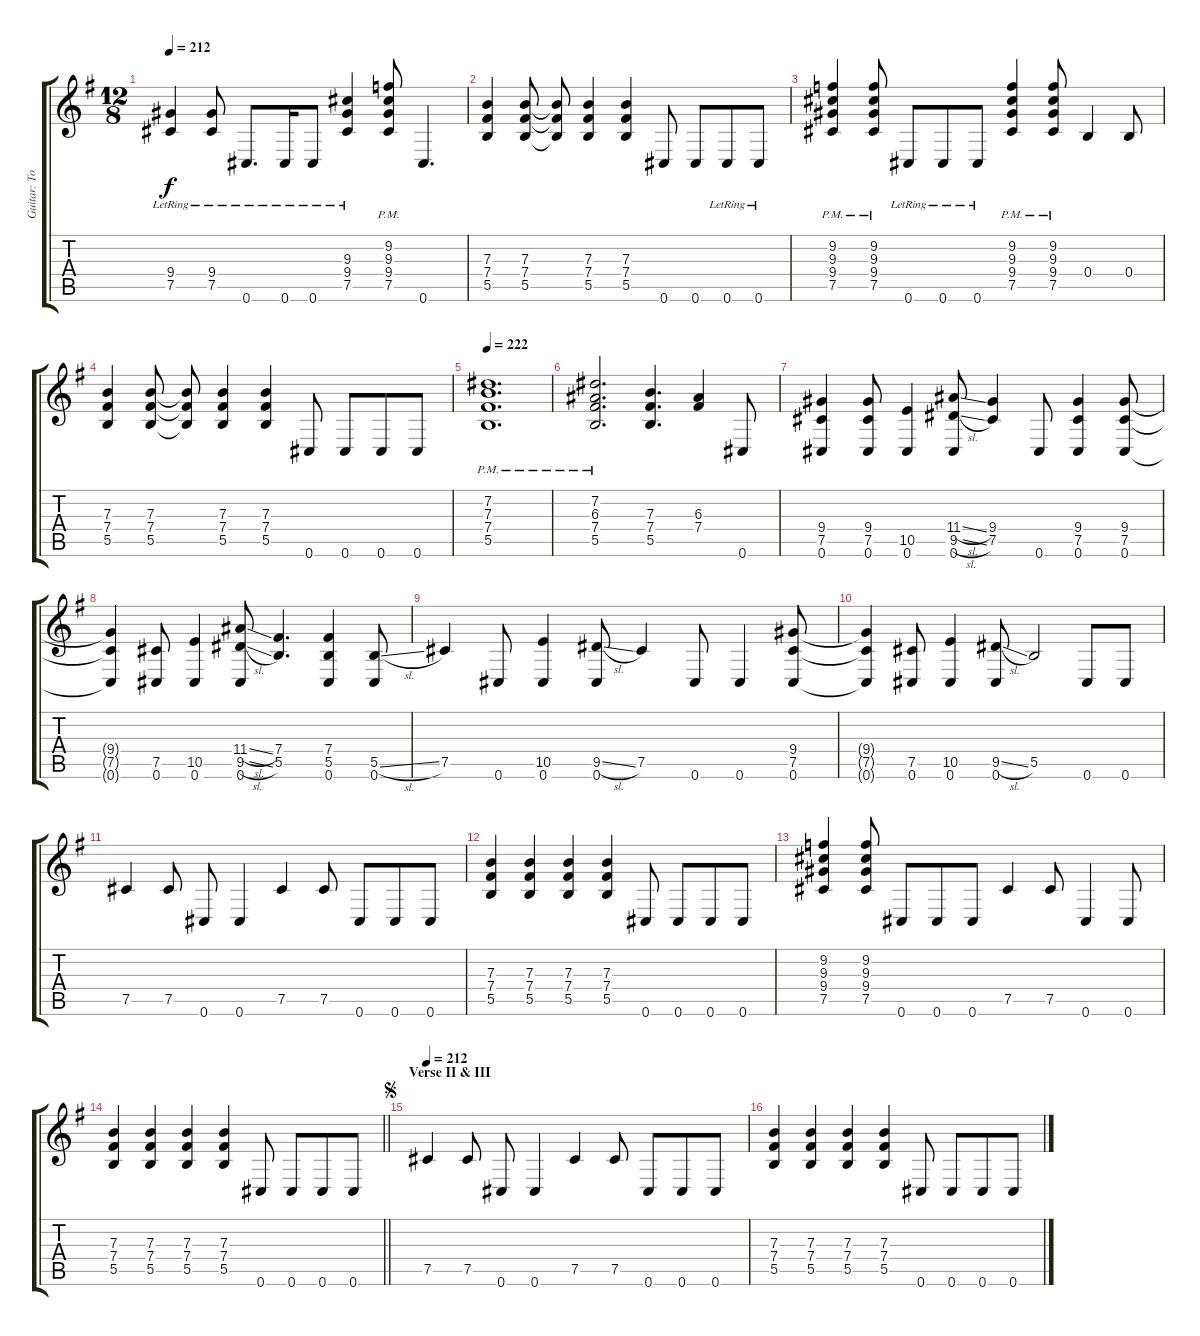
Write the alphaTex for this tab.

\track ("Guitar: Tony" "Guitar: To") {instrument distortionguitar}
\staff {score tabs}
\tuning (Db4 Ab3 E3 B2 Gb2 Db2) {hide}
\ts (12 8)
\tempo 212
\clef g2
\ks g
(9.4{lr} 7.5{lr}).4{dy f} (9.4{lr} 7.5{lr}).8 0.6{lr}.8{d} 0.6{lr}.16 0.6{lr}.8 (9.3{lr} 9.4{lr} 7.5{lr}).4 (9.2{pm} 9.3 9.4 7.5).8 0.6.4{d} |
(7.3 7.4 5.5).4 (7.3 7.4 5.5).8 (7.3{t} 7.4{t} 5.5{t}).8 (7.3 7.4 5.5).4 (7.3 7.4 5.5).4 0.6.8 0.6.8 0.6{lr}.8 0.6{lr}.8 |
(9.2{pm} 9.3 9.4 7.5).4 (9.2{pm} 9.3 9.4 7.5).8 0.6{lr}.8 0.6{lr}.8 0.6{lr}.8 (9.2{pm} 9.3 9.4 7.5).4 (9.2{pm} 9.3 9.4 7.5).8 0.4.4 0.4.8 |
(7.3 7.4 5.5).4 (7.3 7.4 5.5).8 (7.3{t} 7.4{t} 5.5{t}).8 (7.3 7.4 5.5).4 (7.3 7.4 5.5).4 0.6.8 0.6.8 0.6.8 0.6.8 |
\tempo 222
(7.2{pm} 7.3 7.4 5.5).1{d} |
(7.2{pm} 6.3 7.4 5.5).2{d} (7.3 7.4 5.5).4{d} (6.3 7.4).4 0.6.8 |
(9.4 7.5 0.6).4 (9.4 7.5 0.6).8 (10.5 0.6).4 (11.4{sl} 9.5{sl} 0.6).8 (9.4 7.5).4 0.6.8 (9.4 7.5 0.6).4 (9.4 7.5 0.6).8 |
(9.4{t} 7.5{t} 0.6{t}).4 (7.5 0.6).8 (10.5 0.6).4 (11.4{sl} 9.5{sl} 0.6).8 (7.4 5.5).4{d} (7.4 5.5 0.6).4 (5.5{sl} 0.6).8 |
7.5.4 0.6.8 (10.5 0.6).4 (9.5{sl} 0.6).8 7.5.4 0.6.8 0.6.4 (9.4 7.5 0.6).8 |
(9.4{t} 7.5{t} 0.6{t}).4 (7.5 0.6).8 (10.5 0.6).4 (9.5{sl} 0.6).8 5.5.2 0.6.8 0.6.8 |
7.5.4 7.5.8 0.6.8 0.6.4 7.5.4 7.5.8 0.6.8 0.6.8 0.6.8 |
(7.3 7.4 5.5).4 (7.3 7.4 5.5).4 (7.3 7.4 5.5).4 (7.3 7.4 5.5).4 0.6.8 0.6.8 0.6.8 0.6.8 |
(9.2 9.3 9.4 7.5).4 (9.2 9.3 9.4 7.5).8 0.6.8 0.6.8 0.6.8 7.5.4 7.5.8 0.6.4 0.6.8 |
\barLineRight lightlight
(7.3 7.4 5.5).4 (7.3 7.4 5.5).4 (7.3 7.4 5.5).4 (7.3 7.4 5.5).4 0.6.8 0.6.8 0.6.8 0.6.8 |
\section ("" "Verse II & III")
\jump segno
\tempo 144
\tempo 212
7.5.4 7.5.8 0.6.8 0.6.4 7.5.4 7.5.8 0.6.8 0.6.8 0.6.8 |
(7.3 7.4 5.5).4 (7.3 7.4 5.5).4 (7.3 7.4 5.5).4 (7.3 7.4 5.5).4 0.6.8 0.6.8 0.6.8 0.6.8
